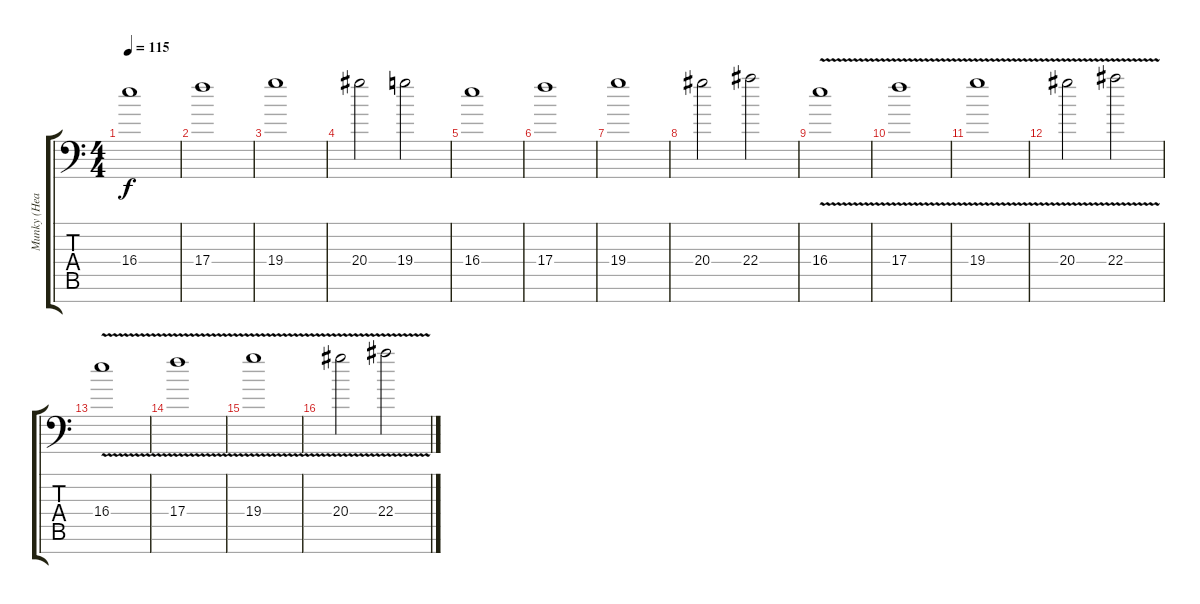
\track ("Munky (Head's part)" "Munky (Hea") {instrument distortionguitar}
\staff {score tabs}
\tuning (D4 A3 F3 C3 G2 D2 A1) {hide}
\ts (4 4)
\tempo 115
\clef f4
\ks c
16.4.1{dy f} |
17.4.1 |
19.4.1 |
20.4.2 19.4.2 |
16.4.1 |
17.4.1 |
19.4.1 |
20.4.2 22.4.2 |
16.4{v}.1{volume 11 instrument distortionguitar} |
17.4{v}.1 |
19.4{v}.1 |
20.4{v}.2 22.4{v}.2 |
16.4{v}.1{volume 11 instrument distortionguitar} |
17.4{v}.1 |
19.4{v}.1 |
20.4{v}.2 22.4{v}.2
